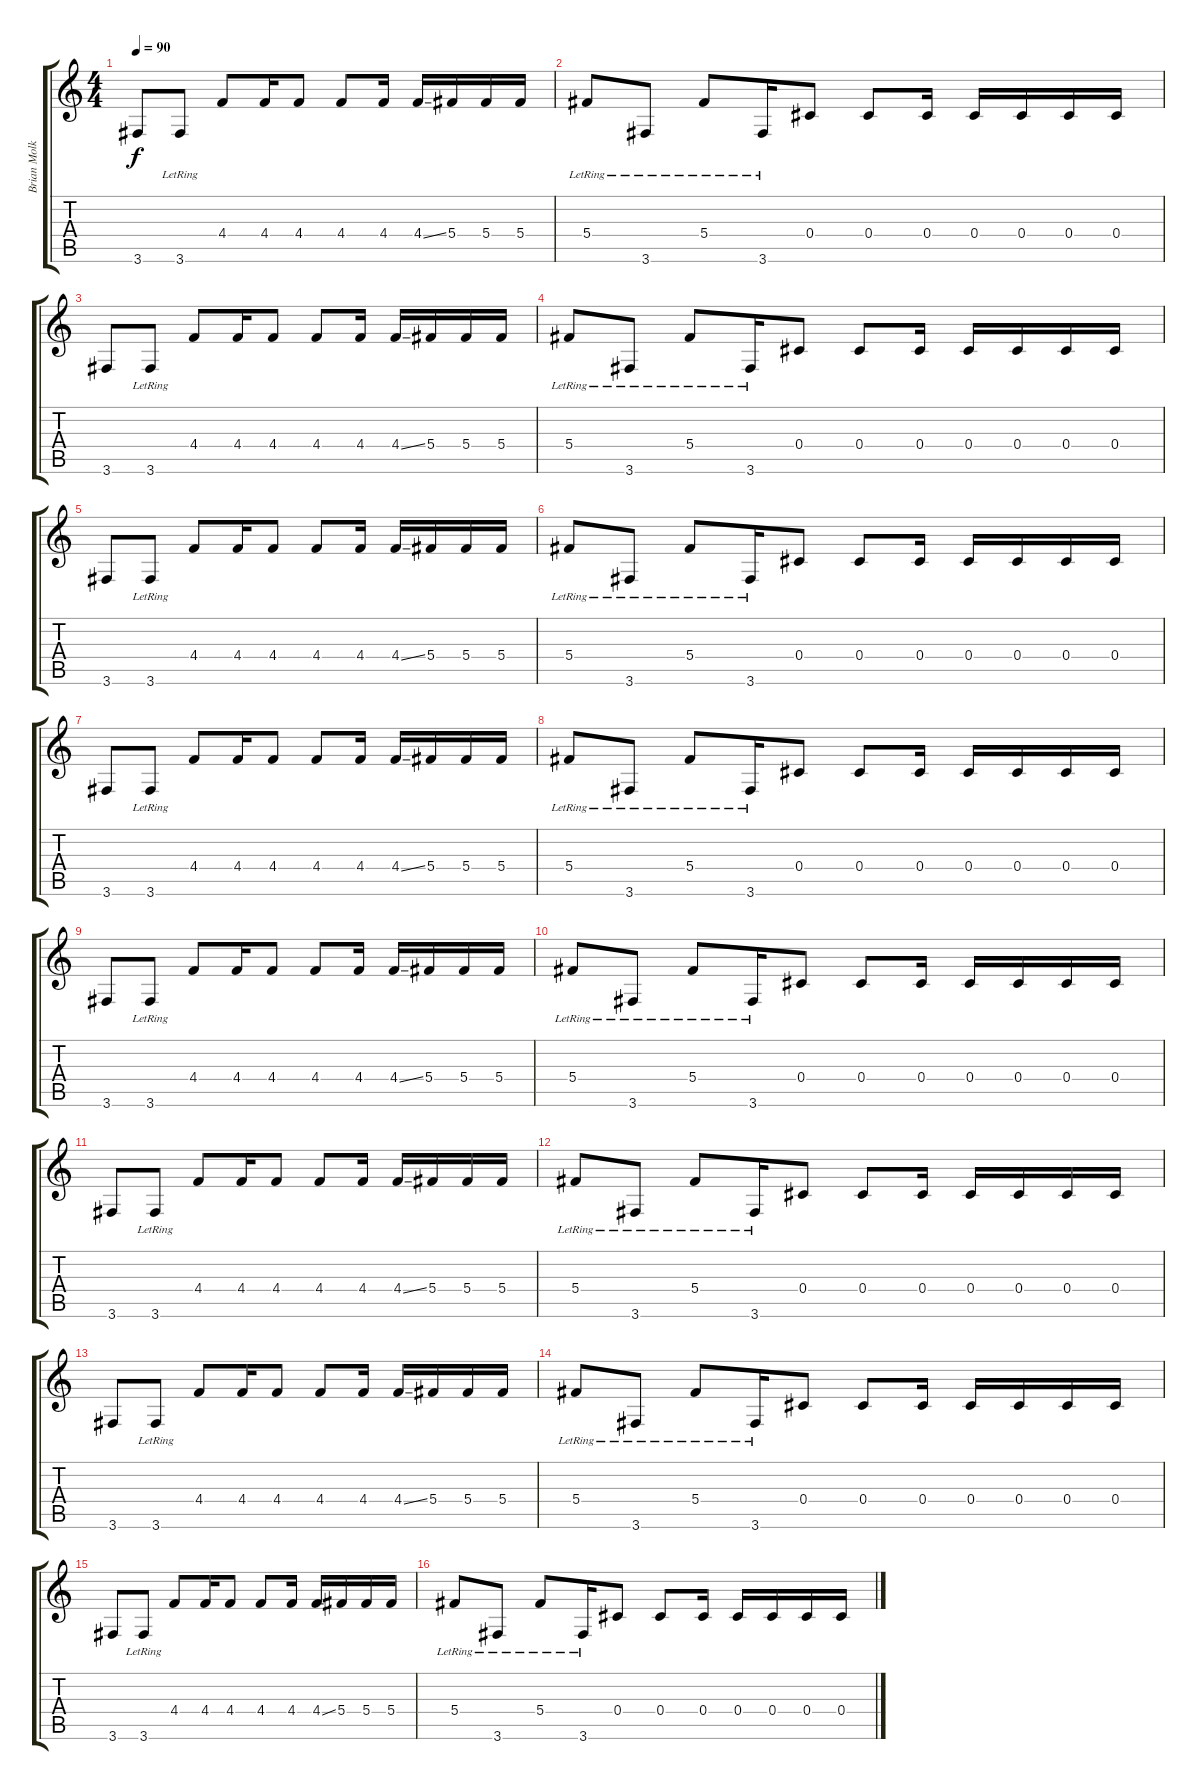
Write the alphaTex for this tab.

\track ("Brian Molko" "Brian Molk") {instrument acousticguitarsteel}
\staff {score tabs}
\tuning (Eb4 Bb3 Gb3 Db3 Ab2 Eb2) {hide}
\ts (4 4)
\tempo 90
\clef g2
\ks c
3.6.8{dy f} 3.6{lr}.8 4.4.8 4.4.16 4.4.8 4.4.8 4.4.16 4.4{ss}.16 5.4.16 5.4.16 5.4.16 |
5.4{lr}.8 3.6{lr}.8 5.4{lr}.8 3.6{lr}.16 0.4.8 0.4.8 0.4.16 0.4.16 0.4.16 0.4.16 0.4.16 |
3.6.8 3.6{lr}.8 4.4.8 4.4.16 4.4.8 4.4.8 4.4.16 4.4{ss}.16 5.4.16 5.4.16 5.4.16 |
5.4{lr}.8 3.6{lr}.8 5.4{lr}.8 3.6{lr}.16 0.4.8 0.4.8 0.4.16 0.4.16 0.4.16 0.4.16 0.4.16 |
3.6.8 3.6{lr}.8 4.4.8 4.4.16 4.4.8 4.4.8 4.4.16 4.4{ss}.16 5.4.16 5.4.16 5.4.16 |
5.4{lr}.8 3.6{lr}.8 5.4{lr}.8 3.6{lr}.16 0.4.8 0.4.8 0.4.16 0.4.16 0.4.16 0.4.16 0.4.16 |
3.6.8 3.6{lr}.8 4.4.8 4.4.16 4.4.8 4.4.8 4.4.16 4.4{ss}.16 5.4.16 5.4.16 5.4.16 |
5.4{lr}.8 3.6{lr}.8 5.4{lr}.8 3.6{lr}.16 0.4.8 0.4.8 0.4.16 0.4.16 0.4.16 0.4.16 0.4.16 |
3.6.8 3.6{lr}.8 4.4.8 4.4.16 4.4.8 4.4.8 4.4.16 4.4{ss}.16 5.4.16 5.4.16 5.4.16 |
5.4{lr}.8 3.6{lr}.8 5.4{lr}.8 3.6{lr}.16 0.4.8 0.4.8 0.4.16 0.4.16 0.4.16 0.4.16 0.4.16 |
3.6.8 3.6{lr}.8 4.4.8 4.4.16 4.4.8 4.4.8 4.4.16 4.4{ss}.16 5.4.16 5.4.16 5.4.16 |
5.4{lr}.8 3.6{lr}.8 5.4{lr}.8 3.6{lr}.16 0.4.8 0.4.8 0.4.16 0.4.16 0.4.16 0.4.16 0.4.16 |
3.6.8 3.6{lr}.8 4.4.8 4.4.16 4.4.8 4.4.8 4.4.16 4.4{ss}.16 5.4.16 5.4.16 5.4.16 |
5.4{lr}.8 3.6{lr}.8 5.4{lr}.8 3.6{lr}.16 0.4.8 0.4.8 0.4.16 0.4.16 0.4.16 0.4.16 0.4.16 |
3.6.8 3.6{lr}.8 4.4.8 4.4.16 4.4.8 4.4.8 4.4.16 4.4{ss}.16 5.4.16 5.4.16 5.4.16 |
5.4{lr}.8 3.6{lr}.8 5.4{lr}.8 3.6{lr}.16 0.4.8 0.4.8 0.4.16 0.4.16 0.4.16 0.4.16 0.4.16
